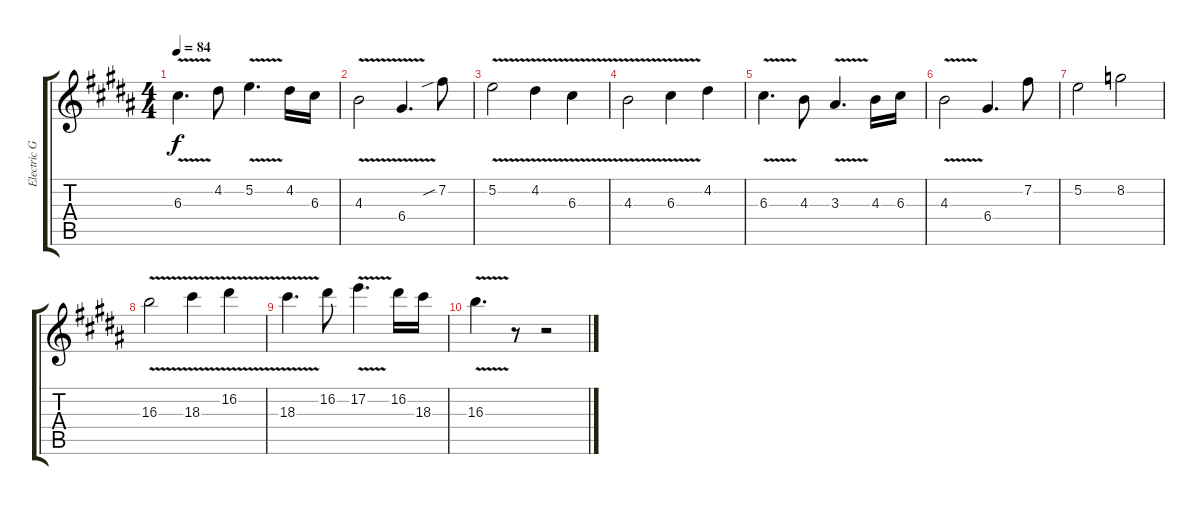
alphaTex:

\track ("Electric Guitar I - John Petrucci" "Electric G") {instrument distortionguitar}
\staff {score tabs}
\tuning (E4 B3 G3 D3 A2 E2) {hide}
\ts (4 4)
\tempo 84
\clef g2
\ks b
6.3{v}.4{d dy f} 4.2.8 5.2{v}.4{d} 4.2.16 6.3.16 |
4.3{v}.2 6.4{v}.4{d} 7.2{sib}.8 |
5.2{v}.2{volume 8} 4.2{v}.4 6.3{v}.4 |
4.3{v}.2 6.3{v}.4 4.2.4 |
6.3{v}.4{d} 4.3.8 3.3{v}.4{d} 4.3.16 6.3.16 |
4.3{v}.2 6.4.4{d} 7.2.8 |
5.2.2{volume 0} 8.2.2 |
16.3{v}.2 18.3{v}.4 16.2{v}.4 |
18.3{v}.4{d} 16.2.8 17.2{v}.4{d} 16.2.16 18.3.16 |
16.3{v}.4{d} r.8 r.2
